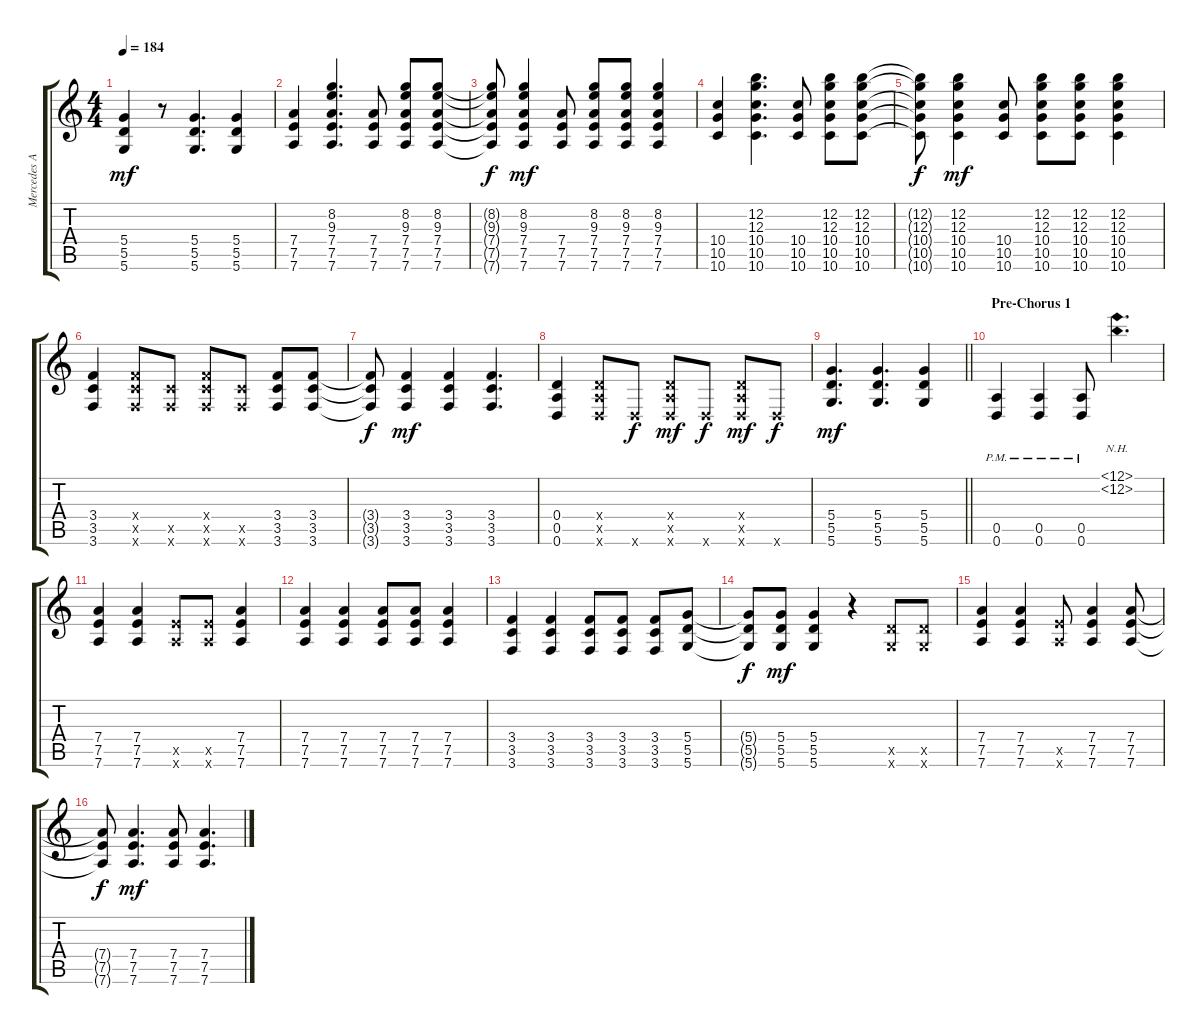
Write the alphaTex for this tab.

\track ("Mercedes Arn-Horn (Rhythm Guitar)" "Mercedes A") {instrument overdrivenguitar}
\staff {score tabs}
\tuning (E4 B3 G3 D3 A2 D2) {hide}
\ts (4 4)
\tempo 184
\clef g2
\ks c
(5.4 5.5 5.6).4{dy mf} r.8 (5.4 5.5 5.6).4{d} (5.4 5.5 5.6).4 |
(7.4 7.5 7.6).4 (8.2 9.3 7.4 7.5 7.6).4{d} (7.4 7.5 7.6).8 (8.2 9.3 7.4 7.5 7.6).8 (8.2 9.3 7.4 7.5 7.6).8 |
(8.2{t} 9.3{t} 7.4{t} 7.5{t} 7.6{t}).8{dy f} (8.2 9.3 7.4 7.5 7.6).4{dy mf} (7.4 7.5 7.6).8 (8.2 9.3 7.4 7.5 7.6).8 (8.2 9.3 7.4 7.5 7.6).8 (8.2 9.3 7.4 7.5 7.6).4 |
(10.4 10.5 10.6).4 (12.2 12.3 10.4 10.5 10.6).4{d} (10.4 10.5 10.6).8 (12.2 12.3 10.4 10.5 10.6).8 (12.2 12.3 10.4 10.5 10.6).8 |
(12.2{t} 12.3{t} 10.4{t} 10.5{t} 10.6{t}).8{dy f} (12.2 12.3 10.4 10.5 10.6).4{dy mf} (10.4 10.5 10.6).8 (12.2 12.3 10.4 10.5 10.6).8 (12.2 12.3 10.4 10.5 10.6).8 (12.2 12.3 10.4 10.5 10.6).4 |
(3.4 3.5 3.6).4 (3.4{x} 3.5{x} 3.6{x}).8 (3.5{x} 3.6{x}).8 (3.4{x} 3.5{x} 3.6{x}).8 (3.5{x} 3.6{x}).8 (3.4 3.5 3.6).8 (3.4 3.5 3.6).8 |
(3.4{t} 3.5{t} 3.6{t}).8{dy f} (3.4 3.5 3.6).4{dy mf} (3.4 3.5 3.6).4 (3.4 3.5 3.6).4{d} |
(0.4 0.5 0.6).4 (0.4{x} 0.5{x} 0.6{x}).8 0.6{x}.8{dy f} (0.4{x} 0.5{x} 0.6{x}).8{dy mf} 0.6{x}.8{dy f} (0.4{x} 0.5{x} 0.6{x}).8{dy mf} 0.6{x}.8{dy f} |
\barLineRight lightlight
(5.4 5.5 5.6).4{d dy mf} (5.4 5.5 5.6).4{d} (5.4 5.5 5.6).4 |
\section ("" "Pre-Chorus 1")
(0.5 0.6{pm}).4 (0.5 0.6{pm}).4 (0.5 0.6{pm}).8 (12.1{nh} 12.2{nh}).4{d} |
(7.4 7.5 7.6).4 (7.4 7.5 7.6).4 (7.5{x} 7.6{x}).8 (7.5{x} 7.6{x}).8 (7.4 7.5 7.6).4 |
(7.4 7.5 7.6).4 (7.4 7.5 7.6).4 (7.4 7.5 7.6).8 (7.4 7.5 7.6).8 (7.4 7.5 7.6).4 |
(3.4 3.5 3.6).4 (3.4 3.5 3.6).4 (3.4 3.5 3.6).8 (3.4 3.5 3.6).8 (3.4 3.5 3.6).8 (5.4 5.5 5.6).8 |
(5.4{t} 5.5{t} 5.6{t}).8{dy f} (5.4 5.5 5.6).8{dy mf} (5.4 5.5 5.6).4 r.4 (5.5{x} 5.6{x}).8 (5.5{x} 5.6{x}).8 |
(7.4 7.5 7.6).4 (7.4 7.5 7.6).4 (7.5{x} 7.6{x}).8 (7.4 7.5 7.6).4 (7.4 7.5 7.6).8 |
(7.4{t} 7.5{t} 7.6{t}).8{dy f} (7.4 7.5 7.6).4{d dy mf} (7.4 7.5 7.6).8 (7.4 7.5 7.6).4{d}
